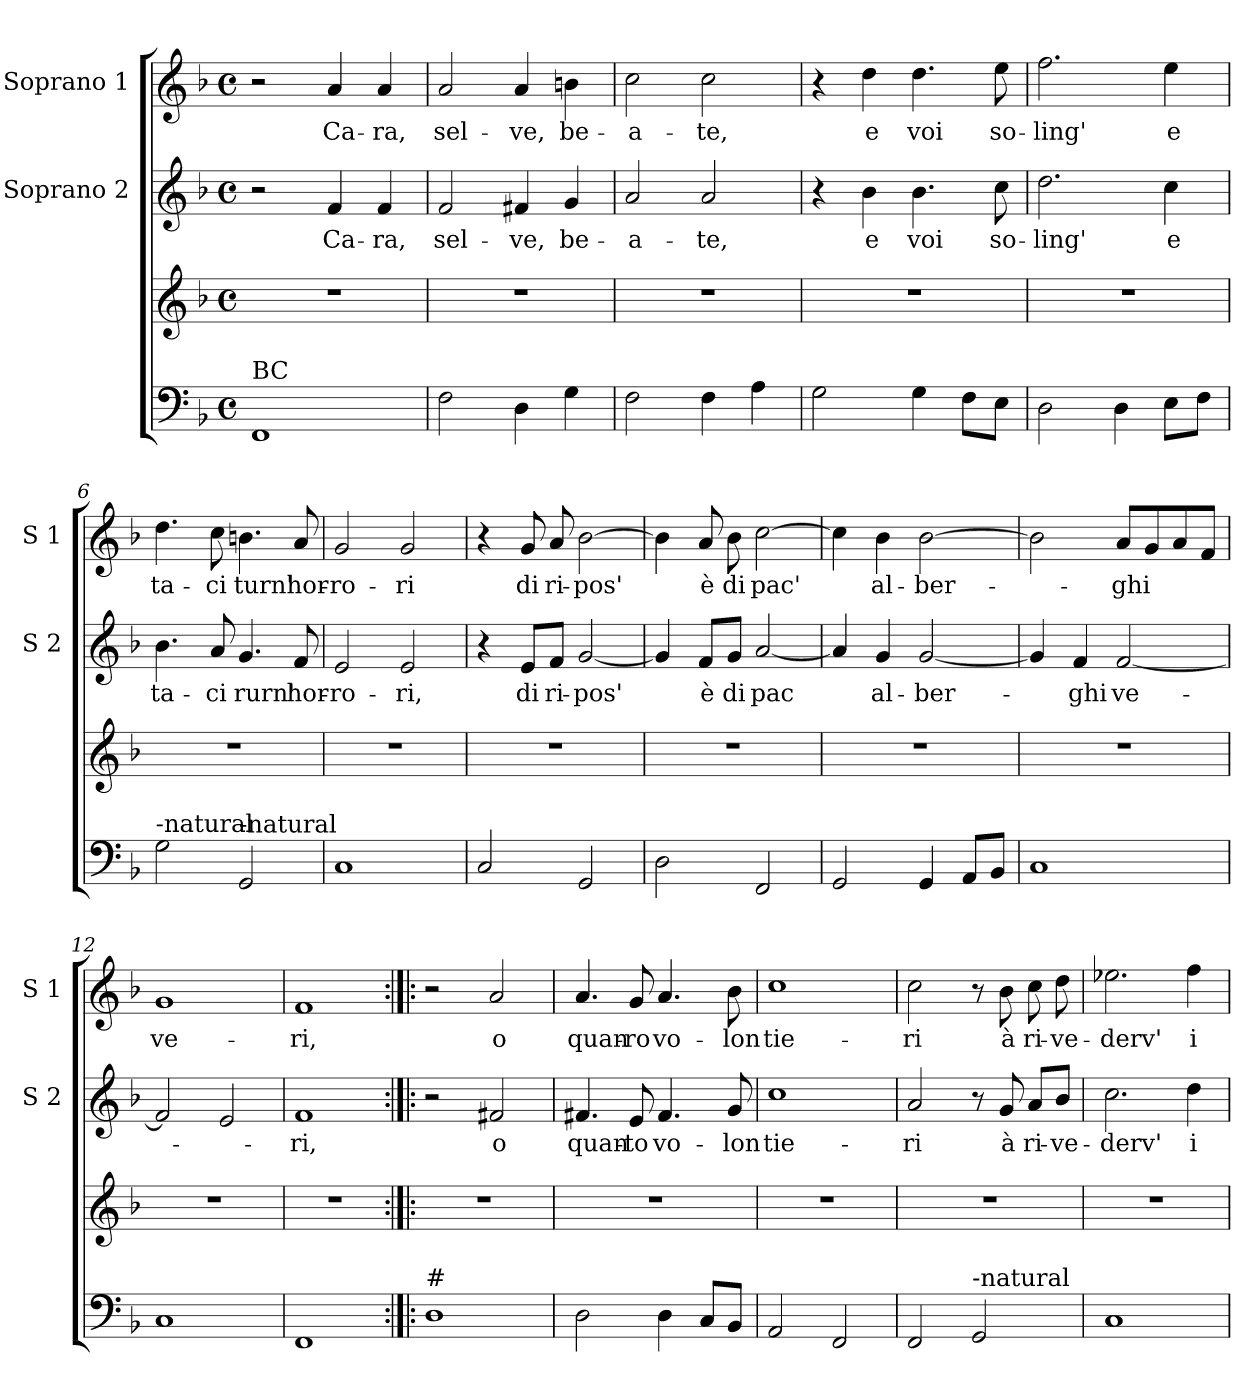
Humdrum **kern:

**kern	**kern	**kern	**text	**kern	**text
*part3	*part3	*part2	*part2	*part1	*part1
*staff4	*staff3	*staff2	*staff2	*staff1	*staff1
*	*	*I"Soprano 2	*	*I"Soprano 1	*
*	*	*I'S 2	*	*I'S 1	*
*clefF4	*clefG2	*clefG2	*	*clefG2	*
*k[b-]	*k[b-]	*k[b-]	*	*k[b-]	*
*F:	*F:	*F:	*	*F:	*
*M4/4	*M4/4	*M4/4	*	*M4/4	*
*met(c)	*met(c)	*met(c)	*	*met(c)	*
=1	=1	=1	=1	=1	=1
!LO:TX:a:t=BC	!	!	!	!	!
1FF	1r	2r	.	2r	.
!	!	!	!LO:LY:b	!	!LO:LY:b
.	.	4f/	Ca-	4a/	Ca-
!	!	!	!LO:LY:b	!	!LO:LY:b
.	.	4f/	-ra,	4a/	-ra,
=2	=2	=2	=2	=2	=2
!	!	!	!LO:LY:b	!	!LO:LY:b
2F\	1r	2f/	sel-	2a/	sel-
!	!	!	!LO:LY:b	!	!LO:LY:b
4D\	.	4f#X/	-ve,	4a/	-ve,
!	!	!	!LO:LY:b	!	!LO:LY:b
4G\	.	4g/	be-	4bn\	be-
=3	=3	=3	=3	=3	=3
!	!	!	!LO:LY:b	!	!LO:LY:b
2F\	1r	2a/	-a-	2cc\	-a-
!	!	!	!LO:LY:b	!	!LO:LY:b
4F\	.	2a/	-te,	2cc\	-te,
4A\	.	.	.	.	.
=4	=4	=4	=4	=4	=4
2G\	1r	4r	.	4r	.
!	!	!	!LO:LY:b	!	!LO:LY:b
.	.	4b-\	e	4dd\	e
!	!	!	!LO:LY:b	!	!LO:LY:b
4G\	.	4.b-\	voi	4.dd\	voi
8F\L	.	.	.	.	.
!	!	!	!LO:LY:b	!	!LO:LY:b
8E\J	.	8cc\	so-	8ee\	so-
=5	=5	=5	=5	=5	=5
!	!	!	!LO:LY:b	!	!LO:LY:b
2D\	1r	2.dd\	-ling'	2.ff\	-ling'
4D\	.	.	.	.	.
!	!	!	!LO:LY:b	!	!LO:LY:b
8E\L	.	4cc\	e	4ee\	e
8F\J	.	.	.	.	.
!!LO:LB:g=z
=6	=6	=6	=6	=6	=6
!LO:TX:a:t=-natural	!	!	!	!	!
!	!	!	!LO:LY:b	!	!LO:LY:b
2G\	1r	4.b-\	ta-	4.dd\	ta-
!	!	!	!LO:LY:b	!	!LO:LY:b
.	.	8a/	-ci	8cc\	-ci
!LO:TX:a:t=-natural	!	!	!	!	!
!	!	!	!LO:LY:b	!	!LO:LY:b
2GG/	.	4.g/	rurn'	4.bn\	turn'
!	!	!	!LO:LY:b	!	!LO:LY:b
.	.	8f/	hor-	8a/	hor-
=7	=7	=7	=7	=7	=7
!	!	!	!LO:LY:b	!	!LO:LY:b
1C	1r	2e/	-ro-	2g/	-ro-
!	!	!	!LO:LY:b	!	!LO:LY:b
.	.	2e/	-ri,	2g/	-ri
=8	=8	=8	=8	=8	=8
!	!	!	!	!	!LO:LY:b
2C/	1r	4r	.	4r	,
!	!	!	!LO:LY:b	!	!LO:LY:b
.	.	8e/L	di	8g/	di
!	!	!	!LO:LY:b	!	!LO:LY:b
.	.	8f/J	ri-	8a/	ri-
!	!	!	!LO:LY:b	!	!LO:LY:b
2GG/	.	[2g/	-pos'	[2b-\	-pos'
=9	=9	=9	=9	=9	=9
2D\	1r	4g/]	.	4b-\]	.
!	!	!	!LO:LY:b	!	!LO:LY:b
.	.	8f/L	è	8a/	è
!	!	!	!LO:LY:b	!	!LO:LY:b
.	.	8g/J	di	8b-\	di
!	!	!	!LO:LY:b	!	!LO:LY:b
2FF/	.	[2a/	pac	[2cc\	pac'
=10	=10	=10	=10	=10	=10
2GG/	1r	4a/]	.	4cc\]	.
!	!	!	!LO:LY:b	!	!LO:LY:b
.	.	4g/	al-	4b-\	al-
!	!	!	!LO:LY:b	!	!LO:LY:b
4GG/	.	[2g/	-ber-	[2b-\	-ber-
8AA/L	.	.	.	.	.
8BB-/J	.	.	.	.	.
=11	=11	=11	=11	=11	=11
1C	1r	4g/]	.	2b-\]	.
!	!	!	!LO:LY:b	!	!
.	.	4f/	-ghi	.	.
!	!	!	!LO:LY:b	!	!LO:LY:b
.	.	[2f/	ve-	8a/L	-ghi
.	.	.	.	8g/	.
.	.	.	.	8a/	.
.	.	.	.	8f/J	.
!!LO:LB:g=z
=12	=12	=12	=12	=12	=12
!	!	!	!	!	!LO:LY:b
1C	1r	2f/]	.	1g	ve-
.	.	2e/	.	.	.
=13	=13	=13	=13	=13	=13
!	!	!	!LO:LY:b	!	!LO:LY:b
1FF	1r	1f	-ri,	1f	-ri,
=14:|!|:	=14:|!|:	=14:|!|:	=14:|!|:	=14:|!|:	=14:|!|:
!LO:TX:a:t=#	!	!	!	!	!
1D	1r	2r	.	2r	.
!	!	!	!LO:LY:b	!	!LO:LY:b
.	.	2f#X/	o	2a/	o
=15	=15	=15	=15	=15	=15
!	!	!	!LO:LY:b	!	!LO:LY:b
2D\	1r	4.f#X/	quan-	4.a/	quan-
!	!	!	!LO:LY:b	!	!LO:LY:b
.	.	8e/	-to	8g/	-ro
!	!	!	!LO:LY:b	!	!LO:LY:b
4D\	.	4.f#/	vo-	4.a/	vo-
8C/L	.	.	.	.	.
!	!	!	!LO:LY:b	!	!LO:LY:b
8BB-/J	.	8g/	-lon	8b-\	-lon
=16	=16	=16	=16	=16	=16
!	!	!	!LO:LY:b	!	!LO:LY:b
2AA/	1r	1cc	tie-	1cc	tie-
2FF/	.	.	.	.	.
=17	=17	=17	=17	=17	=17
!	!	!	!LO:LY:b	!	!LO:LY:b
2FF/	1r	2a/	-ri	2cc\	-ri
!LO:TX:a:t=-natural	!	!	!	!	!
2GG/	.	8r	.	8r	.
!	!	!	!LO:LY:b	!	!LO:LY:b
.	.	8g/	à	8b-\	à
!	!	!	!LO:LY:b	!	!LO:LY:b
.	.	8a/L	ri-	8cc\	ri-
!	!	!	!LO:LY:b	!	!LO:LY:b
.	.	8b-/J	-ve-	8dd\	-ve-
!!LO:PB:g=z
=18	=18	=18	=18	=18	=18
!	!	!	!LO:LY:b	!	!LO:LY:b
1C	1r	2.cc\	-derv'	2.ee-X\	-derv'
!	!	!	!LO:LY:b	!	!LO:LY:b
.	.	4dd\	i	4ff\	i
=	=	=	=	=	=
*-	*-	*-	*-	*-	*-
